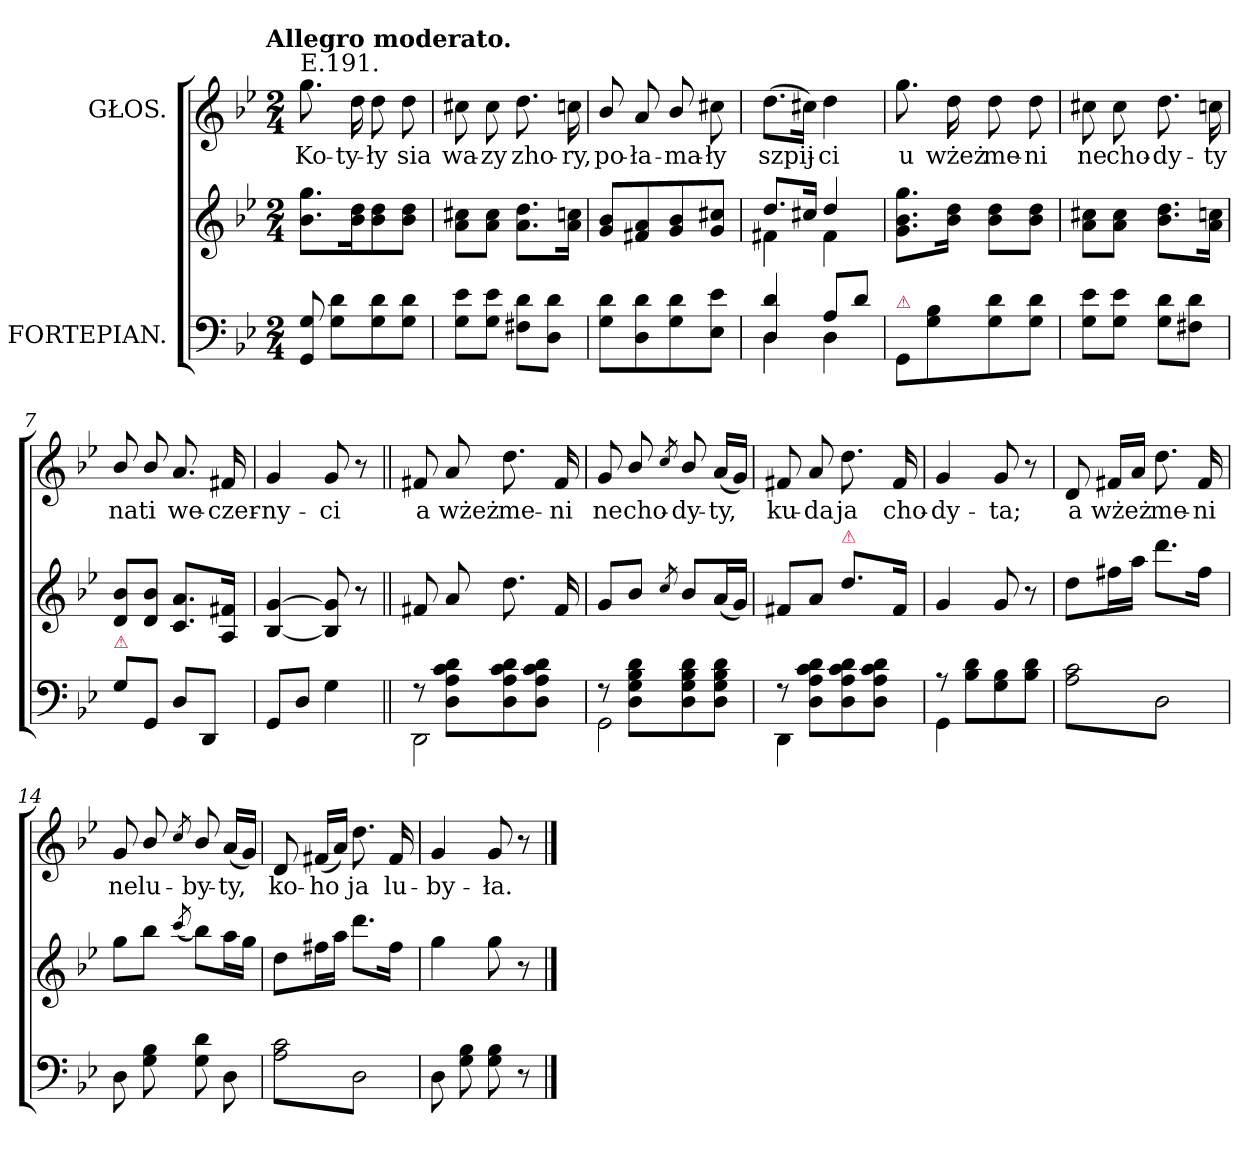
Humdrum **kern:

**kern	**kern	**kern	**text
*part2	*part2	*part1	*part1
*staff3	*staff2	*staff1	*staff1
*I"FORTEPIAN.	*	*I"GŁOS.	*
*clefF4	*clefG2	*clefG2	*
*k[b-e-]	*k[b-e-]	*k[b-e-]	*
*g:	*g:	*g:	*
!!LO:TX:omd:t=Allegro moderato.
*M2/4	*M2/4	*M2/4	*
*MM132	*MM132	*MM132	*
=1	=1	=1	=1
!	!	!LO:TX:a:t=E.191.	!
8GG/ 8G/	8.b-\ 8.gg\L	8.gg\	Ko-
8G\ 8d\L	.	.	.
.	16b-\ 16dd\K	16dd\	-ty-
8G\ 8d\	8b-\ 8dd\	8dd\	-ły
8G\ 8d\J	8b-\ 8dd\J	8dd\	sia
=2	=2	=2	=2
8G\ 8e-\L	8a\ 8cc#X\L	8cc#X\	wa-
8G\ 8e-\J	8a\ 8cc#\J	8cc#\	-zy
8F#X\ 8d\L	8.a\ 8.dd\L	8.dd\	zho-
8D\ 8d\J	.	.	.
.	16a\ 16ccn\Jk	16ccn\	-ry,
=3	=3	=3	=3
8G\ 8d\L	8g/ 8b-/L	8b-/	po-
8D\ 8d\	8f#X/ 8a/	8a/	-ła-
8G\ 8d\	8g/ 8b-/	8b-/	-ma-
8E-\ 8e-\J	8g/ 8cc#X/J	8cc#X\	-ły
=4	=4	=4	=4
*^	*^	*	*
4D/ 4d/	4D\	8.dd/L	4f#X\	(8.dd\L	szpij-
.	.	16cc#X/Jk	.	16cc#X\Jk)	.
8A/L	4D\	4dd/	4f#\	4dd\	-ci
8d/J	.	.	.	.	.
*v	*v	*	*	*	*
*	*v	*v	*	*
=5	=5	=5	=5
!LO:TX:a:color=crimson:t=⚠	!	!	!
8GG/L	8.g\ 8.b-\ 8.gg\L	8.gg\	u
8G\ 8B-\	.	.	.
.	16b-\ 16dd\Jk	16dd\	wżeż
8G\ 8d\	8b-\ 8dd\L	8dd\	me-
8G\ 8d\J	8b-\ 8dd\J	8dd\	-ni
=6	=6	=6	=6
8G\ 8e-\L	8a\ 8cc#X\L	8cc#X\	ne
8G\ 8e-\J	8a\ 8cc#\J	8cc#\	cho-
8G\ 8d\L	8.b-\ 8.dd\L	8.dd\	-dy-
8F#X\ 8d\J	.	.	.
.	16a\ 16ccn\Jk	16ccn\	-ty
=7	=7	=7	=7
!LO:TX:a:color=crimson:t=⚠	!	!	!
8G\L	8d/ 8b-/L	8b-/	na
8GG/J	8d/ 8b-/J	8b-/	ti
8D/L	8.c/ 8.a/L	8.a/	we-
8DD/J	.	.	.
.	16A/ 16f#X/Jk	16f#X/	-czer-
=8	=8	=8	=8
8GG/L	[4B-/ [4g/	4g/	-ny-
8D/J	.	.	.
4G\	8B-]/ 8g]/	8g/	-ci
.	8r	8r	.
=9||	=9||	=9||	=9||
*^	*	*	*
8r	2DD\	8f#X/	8f#X/	a
8D\ 8A\ 8c\ 8d\L	.	8a/	8a/	wżeż
8D\ 8A\ 8c\ 8d\	.	8.dd\	8.dd\	me-
8D\ 8A\ 8c\ 8d\J	.	.	.	.
.	.	16f#/	16f#/	-ni
=10	=10	=10	=10	=10
8r	2GG\	8g/L	8g/	ne
8D\ 8G\ 8B-\ 8d\L	.	8b-/J	8b-/	cho-
.	.	8qcc/	8qcc/	.
8D\ 8G\ 8B-\ 8d\	.	8b-\L	8b-/	-dy-
8D\ 8G\ 8B-\ 8d\J	.	(16a/L	(16a/LL	-ty,
.	.	16g/JJ)	16g/JJ)	.
=11	=11	=11	=11	=11
8r	4DD\	8f#X/L	8f#X/	ku-
8D\ 8A\ 8c\ 8d\L	.	8a/J	8a/	-da
!	!	!LO:TX:a:color=crimson:t=⚠	!	!
8D\ 8A\ 8c\ 8d\	4ryy	8.dd\L	8.dd\	ja
8D\ 8A\ 8c\ 8d\J	.	.	.	.
.	.	16f#/Jk	16f#/	cho-
=12	=12	=12	=12	=12
8r	4GG\	4g/	4g/	-dy-
8B-\ 8d\L	.	.	.	.
8G\ 8B-\	4ryy	8g/	8g/	-ta;
8B-\ 8d\J	.	8r	8r	.
*v	*v	*	*	*
=13	=13	=13	=13
*tremolo	*	*	*
8A\ 8c\L	8dd\L	8d/	a
8D\	16ff#X\L	16f#X/LL	wżeż
.	16aa\JJ	16a/JJ	.
8A\ 8c\	8.ddd\L	8.dd\	me-
8D\J	.	.	.
*Xtremolo	*	*	*
.	16ff#\Jk	16f#/	-ni
=14	=14	=14	=14
8D\	8gg\L	8g/	ne
8G\ 8B-\	8bb-\J	8b-/	lu-
.	(8qccc/	8qcc/	.
8G\ 8d\	8bb-\L)	8b-/	-by-
8D\	16aa\L	(16a/LL	-ty,
.	16gg\JJ	16g/JJ)	.
=15	=15	=15	=15
*tremolo	*	*	*
8A\ 8c\L	8dd\L	8d/	ko-
8D\	16ff#X\L	(16f#X/LL	-ho
.	16aa\JJ	16a/JJ)	.
8A\ 8c\	8.ddd\L	8.dd\	ja
8D\J	.	.	.
*Xtremolo	*	*	*
.	16ff#\Jk	16f#/	lu-
=16	=16	=16	=16
8D\	4gg\	4g/	-by-
8G\ 8B-\	.	.	.
8G\ 8B-\	8gg\	8g/	-ła.
8r	8r	8r	.
==	==	==	==
*-	*-	*-	*-
